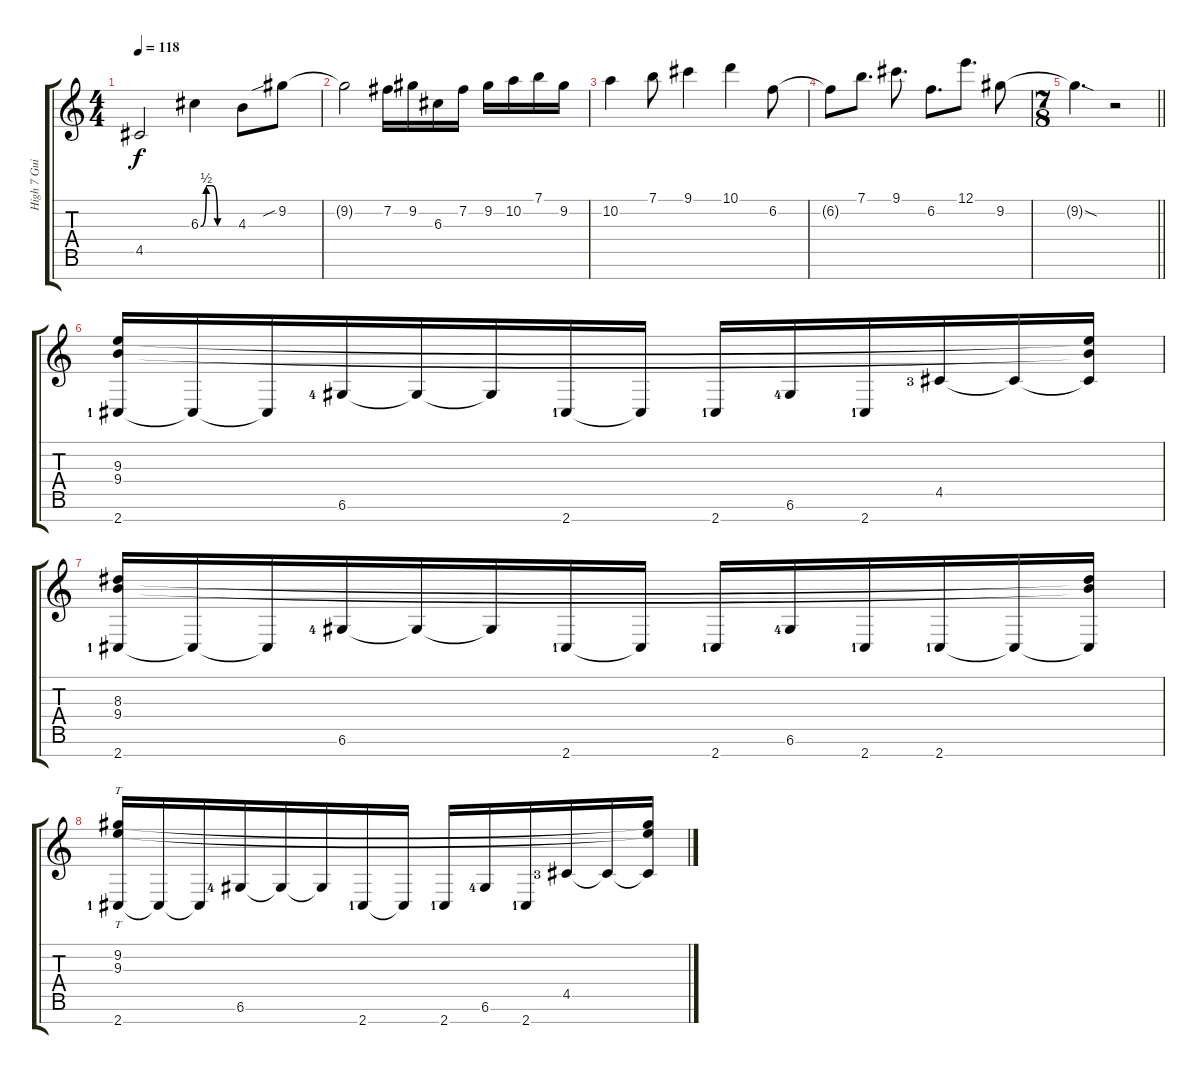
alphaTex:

\track ("High 7 Guitar #2" "High 7 Gui") {instrument electricguitarjazz}
\staff {score tabs}
\tuning (E4 B3 G3 D3 A2 D2 B1) {hide}
\ts (4 4)
\tempo 118
\clef g2
\ks c
4.5.2{dy f} 6.3{be (custom 0 0 10 2 20 2 30 0 60 0)}.4 4.3.8 9.2{sib}.8 |
9.2{t}.2 7.2.16 9.2.16 6.3.16 7.2.16 9.2.16 10.2.16 7.1.16 9.2.16 |
10.2.4 7.1.8 9.1.4 10.1.4 6.2.8 |
6.2{t}.8 7.1.8{d} 9.1.8{d} 6.2.8{d} 12.1.8{d} 9.2.8 |
\ts (7 8)
\barLineRight lightlight
9.2{sod t}.4{d} r.2 |
\section ("" "")
(9.3 9.4 2.7{lf 2}).16{instrument electricguitarjazz} 2.7{t}.16 2.7{t}.16 6.6{lf 5}.16 6.6{t}.16 6.6{t}.16 2.7{lf 2}.16 2.7{t}.16 2.7{lf 2}.16 6.6{lf 5}.16 2.7{lf 2}.16 4.5{lf 4}.16 4.5{t}.16 (9.3{t} 9.4{t} 4.5{t}).16 |
(8.3 9.4 2.7{lf 2}).16 2.7{t}.16 2.7{t}.16 6.6{lf 5}.16 6.6{t}.16 6.6{t}.16 2.7{lf 2}.16 2.7{t}.16 2.7{lf 2}.16 6.6{lf 5}.16 2.7{lf 2}.16 2.7{lf 2}.16 2.7{t}.16 (8.3{t} 9.4{t} 2.7{t}).16 |
(9.2 9.3 2.7{lf 2}).16{tt} 2.7{t}.16 2.7{t}.16 6.6{lf 5}.16 6.6{t}.16 6.6{t}.16 2.7{lf 2}.16 2.7{t}.16 2.7{lf 2}.16 6.6{lf 5}.16 2.7{lf 2}.16 4.5{lf 4}.16 4.5{t}.16 (9.2{t} 9.3{t} 4.5{t}).16
